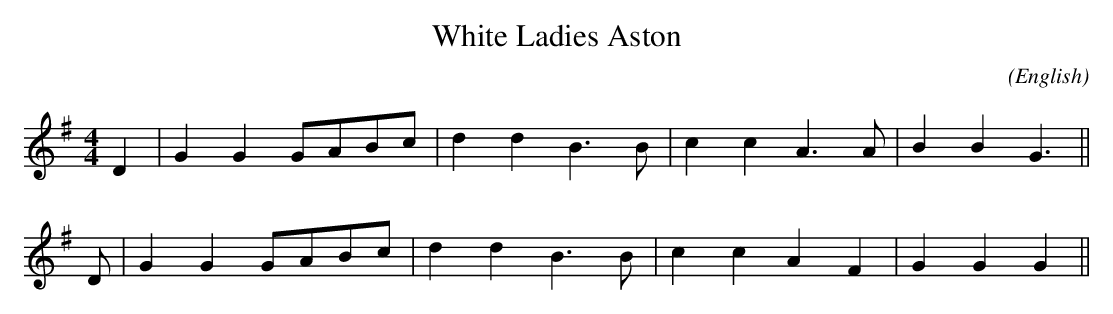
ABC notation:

X:1
T:White Ladies Aston
M:4/4
C:
O:English
K:G
D2 | G2 G2 GABc | d2 d2 B3 B | c2 c2 A3  A | B2 B2 G3 ||
D  | G2 G2 GABc | d2 d2 B3 B | c2 c2 A2 F2 | G2 G2 G2 ||
